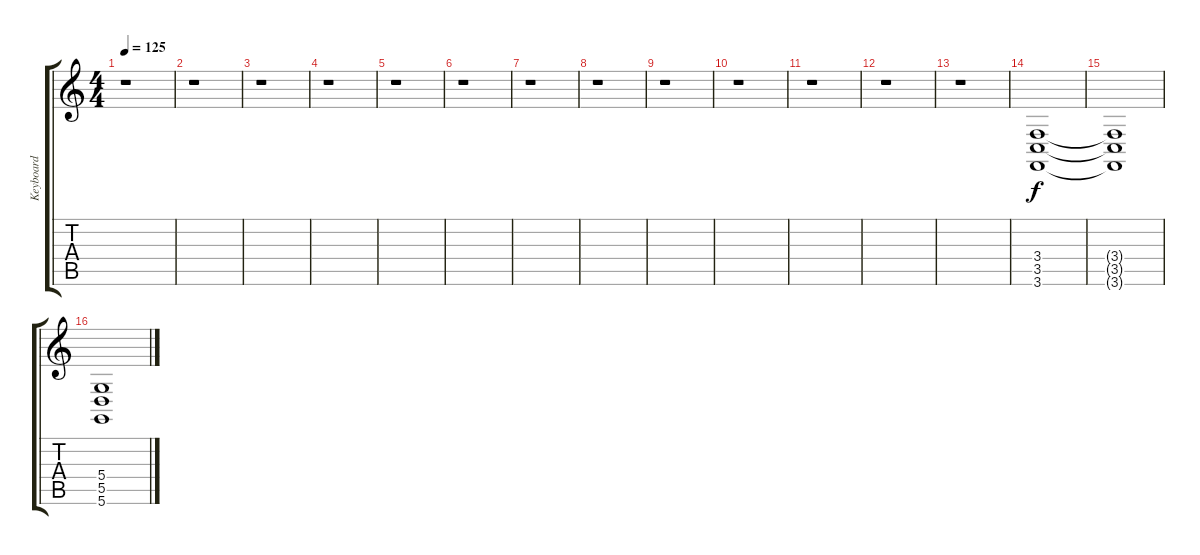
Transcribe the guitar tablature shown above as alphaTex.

\track ("Keyboard" "Keyboard") {instrument acousticgrandpiano}
\staff {score tabs}
\tuning (E4 B3 G3 D3 A2 D2) {hide}
\ts (4 4)
\tempo 125
\clef g2
\ks c
r.1{dy f} |
r.1 |
r.1 |
r.1 |
r.1 |
r.1 |
r.1 |
r.1 |
r.1 |
r.1 |
r.1 |
r.1 |
r.1 |
(3.4 3.5 3.6).1{balance 8 instrument distortionguitar} |
(3.4{t} 3.5{t} 3.6{t}).1 |
(5.4 5.5 5.6).1
